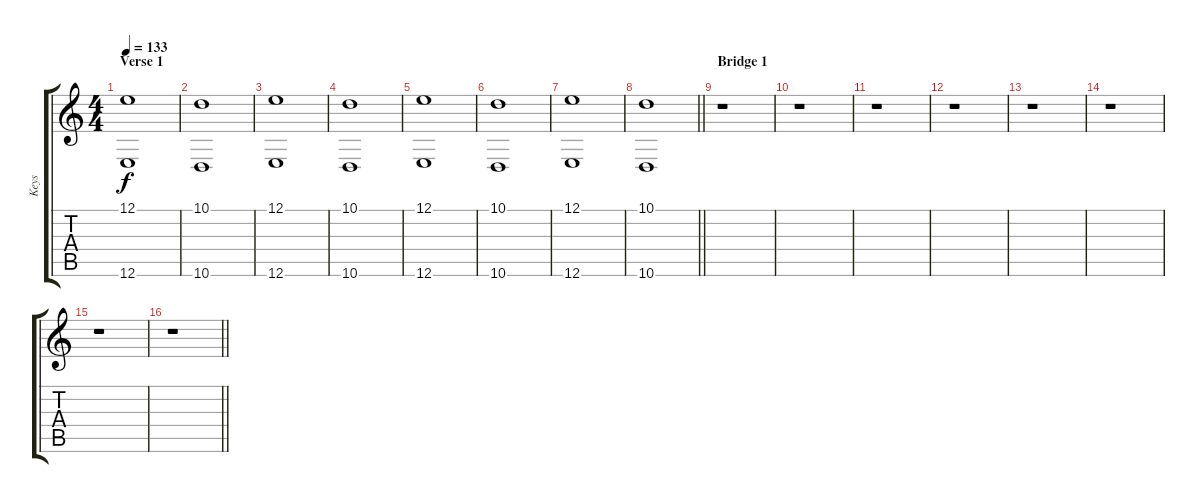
\track ("Keys" "Keys") {instrument choiraahs}
\staff {score tabs}
\tuning (E4 B3 G3 D3 A2 E2) {hide}
\ts (4 4)
\section ("" "Verse 1")
\tempo 133
\clef g2
\ks c
(12.1 12.6).1{dy f} |
(10.1 10.6).1 |
(12.1 12.6).1 |
(10.1 10.6).1 |
(12.1 12.6).1 |
(10.1 10.6).1 |
(12.1 12.6).1 |
\barLineRight lightlight
(10.1 10.6).1 |
\section ("" "Bridge 1")
r.1 |
r.1 |
r.1 |
r.1 |
r.1 |
r.1 |
r.1 |
\barLineRight lightlight
r.1
